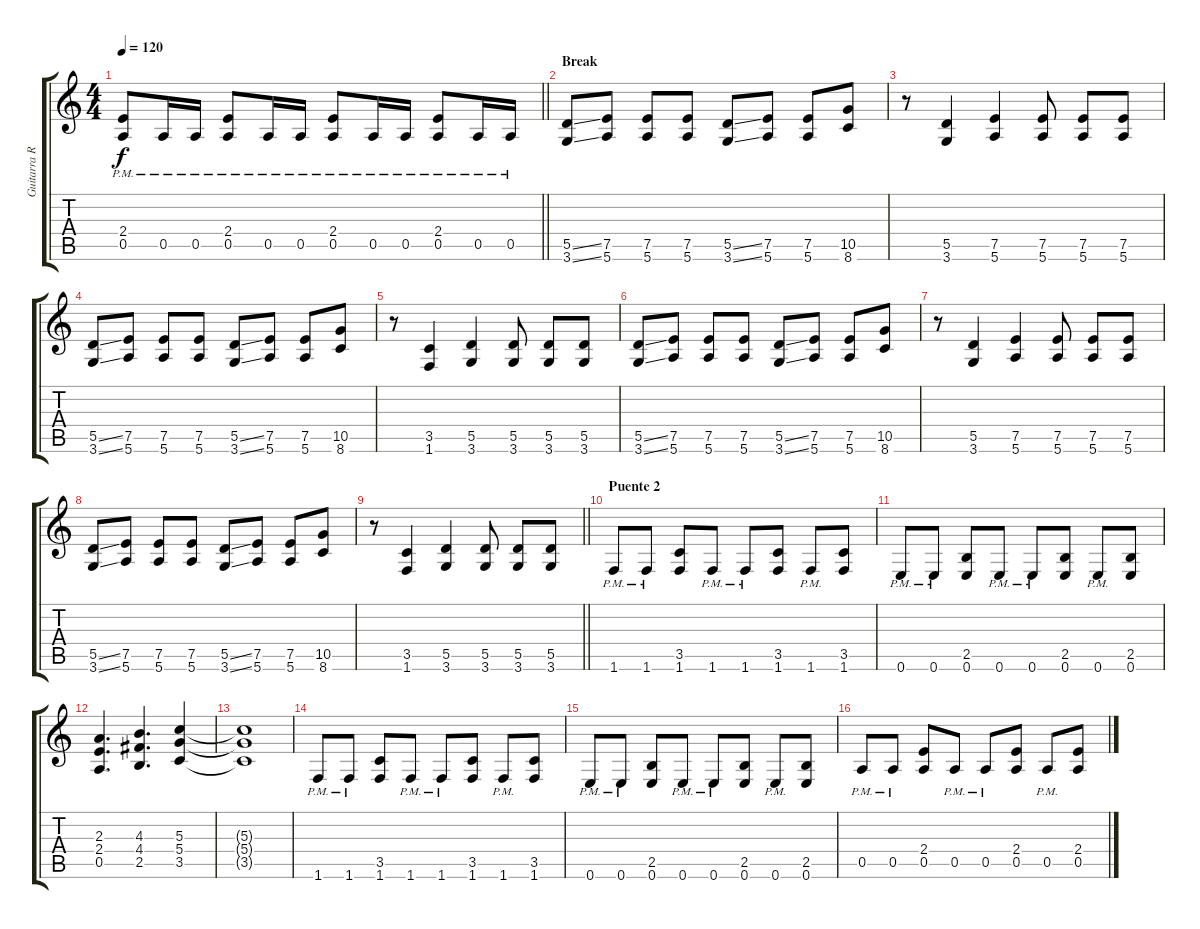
\track ("Guitarra Rítmica" "Guitarra R") {instrument distortionguitar}
\staff {score tabs}
\tuning (E4 B3 G3 D3 A2 E2) {hide}
\ts (4 4)
\tempo 120
\clef g2
\barLineRight lightlight
\ks c
(2.4 0.5{pm}).8{dy f} 0.5{pm}.16 0.5{pm}.16 (2.4 0.5{pm}).8 0.5{pm}.16 0.5{pm}.16 (2.4 0.5{pm}).8 0.5{pm}.16 0.5{pm}.16 (2.4 0.5{pm}).8 0.5{pm}.16 0.5{pm}.16 |
\section ("" "Break")
(5.5{ss} 3.6{ss}).8 (7.5 5.6).8 (7.5 5.6).8 (7.5 5.6).8 (5.5{ss} 3.6{ss}).8 (7.5 5.6).8 (7.5 5.6).8 (10.5 8.6).8 |
r.8 (5.5 3.6).4 (7.5 5.6).4 (7.5 5.6).8 (7.5 5.6).8 (7.5 5.6).8 |
(5.5{ss} 3.6{ss}).8 (7.5 5.6).8 (7.5 5.6).8 (7.5 5.6).8 (5.5{ss} 3.6{ss}).8 (7.5 5.6).8 (7.5 5.6).8 (10.5 8.6).8 |
r.8 (3.5 1.6).4 (5.5 3.6).4 (5.5 3.6).8 (5.5 3.6).8 (5.5 3.6).8 |
(5.5{ss} 3.6{ss}).8 (7.5 5.6).8 (7.5 5.6).8 (7.5 5.6).8 (5.5{ss} 3.6{ss}).8 (7.5 5.6).8 (7.5 5.6).8 (10.5 8.6).8 |
r.8 (5.5 3.6).4 (7.5 5.6).4 (7.5 5.6).8 (7.5 5.6).8 (7.5 5.6).8 |
(5.5{ss} 3.6{ss}).8 (7.5 5.6).8 (7.5 5.6).8 (7.5 5.6).8 (5.5{ss} 3.6{ss}).8 (7.5 5.6).8 (7.5 5.6).8 (10.5 8.6).8 |
\barLineRight lightlight
r.8 (3.5 1.6).4 (5.5 3.6).4 (5.5 3.6).8 (5.5 3.6).8 (5.5 3.6).8 |
\section ("" "Puente 2")
1.6{pm}.8 1.6{pm}.8 (3.5 1.6).8 1.6{pm}.8 1.6{pm}.8 (3.5 1.6).8 1.6{pm}.8 (3.5 1.6).8 |
0.6{pm}.8 0.6{pm}.8 (2.5 0.6).8 0.6{pm}.8 0.6{pm}.8 (2.5 0.6).8 0.6{pm}.8 (2.5 0.6).8 |
(2.3 2.4 0.5).4{d} (4.3 4.4 2.5).4{d} (5.3 5.4 3.5).4 |
(5.3{t} 5.4{t} 3.5{t}).1 |
1.6{pm}.8 1.6{pm}.8 (3.5 1.6).8 1.6{pm}.8 1.6{pm}.8 (3.5 1.6).8 1.6{pm}.8 (3.5 1.6).8 |
0.6{pm}.8 0.6{pm}.8 (2.5 0.6).8 0.6{pm}.8 0.6{pm}.8 (2.5 0.6).8 0.6{pm}.8 (2.5 0.6).8 |
0.5{pm}.8 0.5{pm}.8 (2.4 0.5).8 0.5{pm}.8 0.5{pm}.8 (2.4 0.5).8 0.5{pm}.8 (2.4 0.5).8
